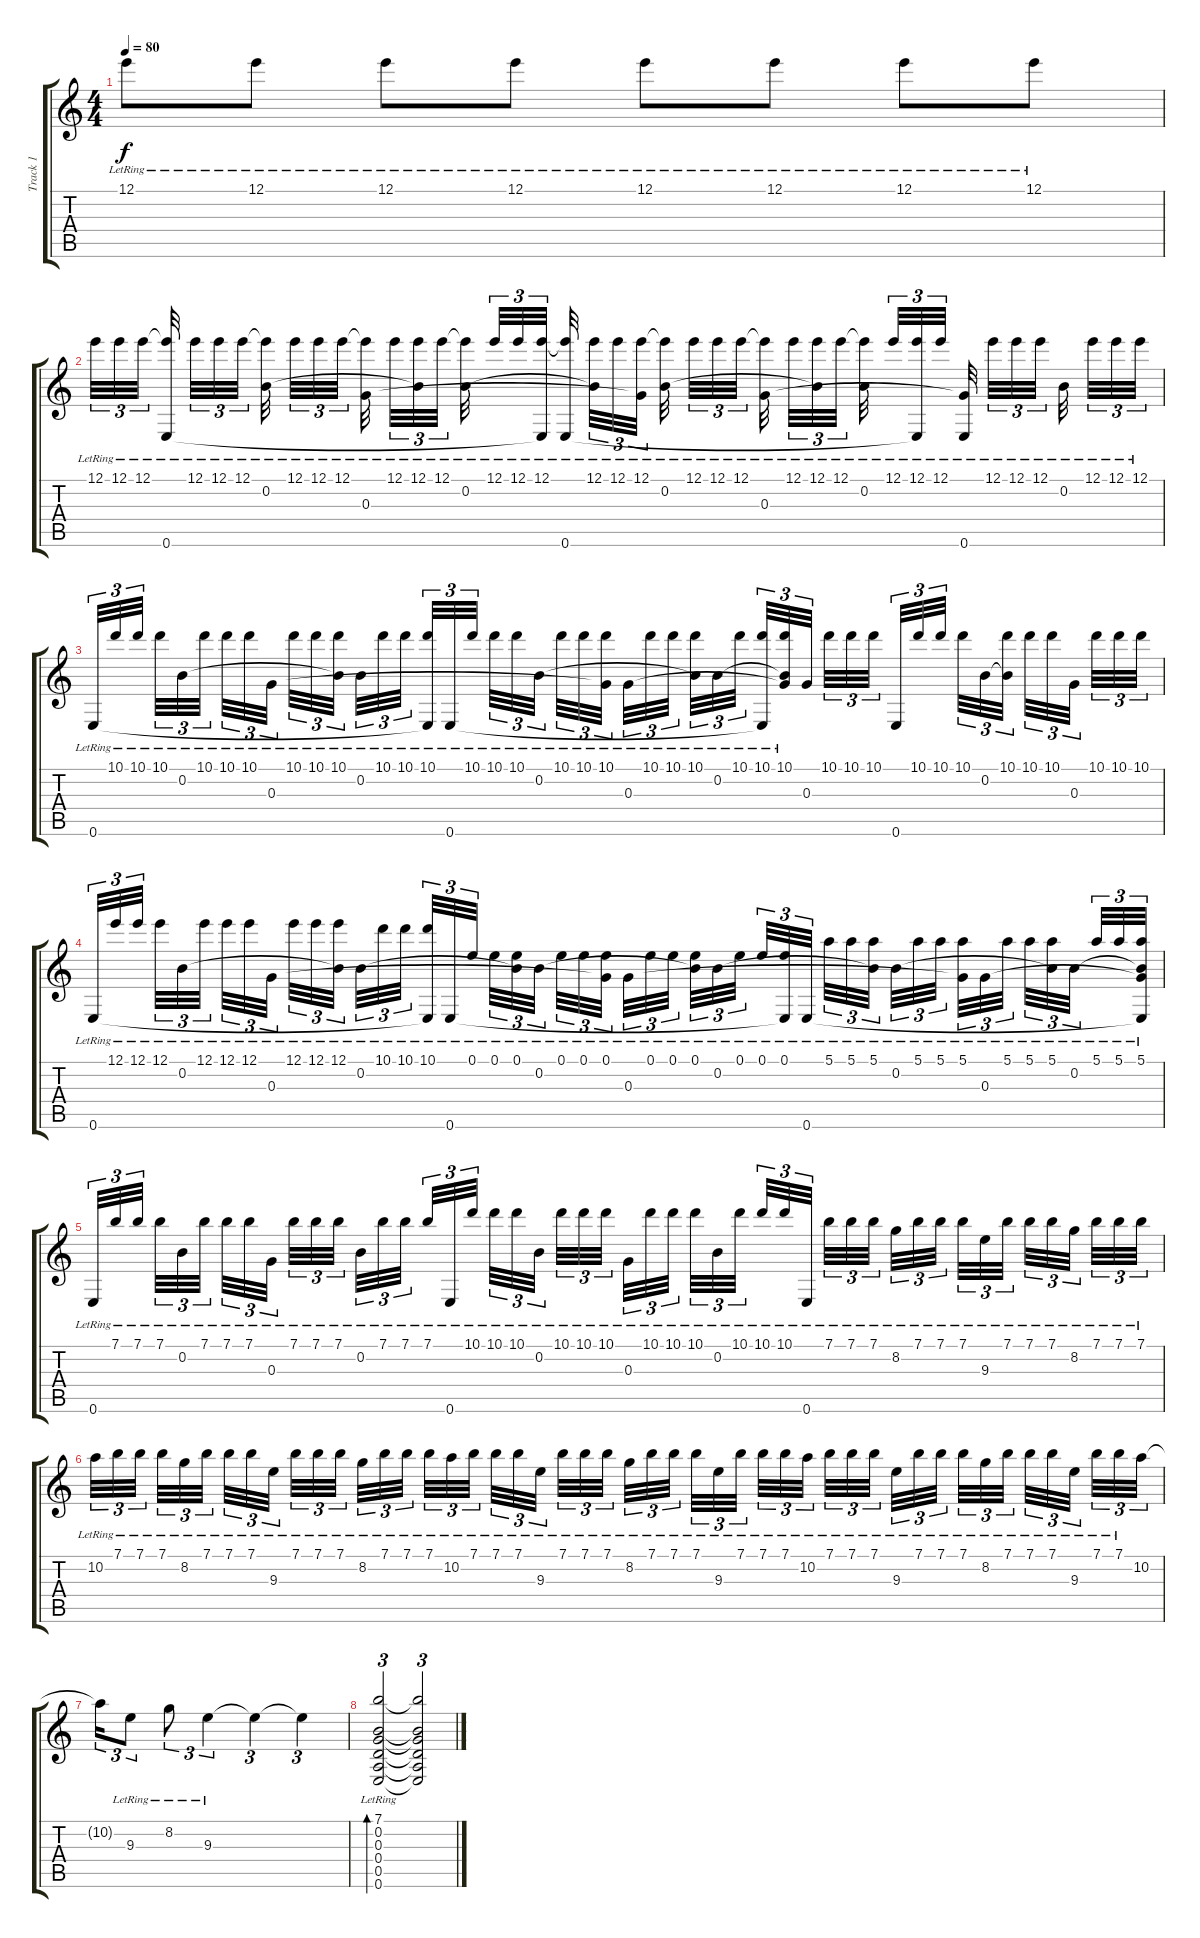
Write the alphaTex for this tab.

\track ("Track 1" "Track 1") {instrument acousticguitarnylon}
\staff {score tabs}
\tuning (E4 B3 G3 D3 A2 E2) {hide}
\ts (4 4)
\tempo 80
\clef g2
\ks c
12.1{lr}.8{dy f} 12.1{lr}.8 12.1{lr}.8 12.1{lr}.8 12.1{lr}.8 12.1{lr}.8 12.1{lr}.8 12.1{lr}.8 |
12.1{lr}.32{tu (3 2)} 12.1{lr}.32{tu (3 2)} 12.1{lr}.32{tu (3 2) beam splitsecondary} (12.1{t} 0.6{lr}).32{beam splitsecondary} 12.1{lr}.32{tu (3 2)} 12.1{lr}.32{tu (3 2)} 12.1{lr}.32{tu (3 2) beam splitsecondary} (12.1{t} 0.2{lr}).32{beam splitsecondary} 12.1{lr}.32{tu (3 2)} 12.1{lr}.32{tu (3 2)} 12.1{lr}.32{tu (3 2)} (12.1{t} 0.3{lr}).32{beam splitsecondary} 12.1{lr}.32{tu (3 2)} (12.1{lr} 0.2{t}).32{tu (3 2)} 12.1{lr}.32{tu (3 2) beam splitsecondary} (12.1{t} 0.2{lr}).32{beam splitsecondary} 12.1{lr}.32{tu (3 2)} 12.1{lr}.32{tu (3 2)} (12.1{lr} 0.6{t}).32{tu (3 2) beam splitsecondary} (12.1{t} 0.6{lr}).32{beam splitsecondary} (12.1{lr} 0.2{t}).32{tu (3 2)} 12.1{lr}.32{tu (3 2)} (12.1{lr} 0.3{t}).32{tu (3 2) beam splitsecondary} (12.1{t} 0.2{lr}).32{beam splitsecondary} 12.1{lr}.32{tu (3 2)} 12.1{lr}.32{tu (3 2)} 12.1{lr}.32{tu (3 2) beam splitsecondary} (12.1{t} 0.3{lr}).32{beam splitsecondary} 12.1{lr}.32{tu (3 2)} (12.1{lr} 0.2{t}).32{tu (3 2)} 12.1{lr}.32{tu (3 2) beam splitsecondary} (12.1{t} 0.2{lr}).32 12.1{lr}.32{tu (3 2)} (12.1{lr} 0.6{t}).32{tu (3 2)} 12.1{lr}.32{tu (3 2) beam splitsecondary} (0.3{t} 0.6{lr}).32{beam splitsecondary} 12.1{lr}.32{tu (3 2)} 12.1{lr}.32{tu (3 2)} 12.1{lr}.32{tu (3 2) beam splitsecondary} 0.2{lr}.32{beam splitsecondary} 12.1{lr}.32{tu (3 2)} 12.1{lr}.32{tu (3 2)} 12.1{lr}.32{tu (3 2)} |
0.6{lr}.32{tu (3 2)} 10.1{lr}.32{tu (3 2)} 10.1{lr}.32{tu (3 2) beam splitsecondary} 10.1{lr}.32{tu (3 2)} 0.2{lr}.32{tu (3 2)} 10.1{lr}.32{tu (3 2) beam splitsecondary} 10.1{lr}.32{tu (3 2)} 10.1{lr}.32{tu (3 2)} 0.3{lr}.32{tu (3 2) beam splitsecondary} 10.1{lr}.32{tu (3 2)} 10.1{lr}.32{tu (3 2)} (10.1{lr} 0.2{t}).32{tu (3 2)} 0.2{lr}.32{tu (3 2)} 10.1{lr}.32{tu (3 2)} 10.1{lr}.32{tu (3 2) beam splitsecondary} (10.1{lr} 0.6{t}).32{tu (3 2)} 0.6{lr}.32{tu (3 2)} 10.1{lr}.32{tu (3 2) beam splitsecondary} 10.1{lr}.32{tu (3 2)} 10.1{lr}.32{tu (3 2)} 0.2{lr}.32{tu (3 2) beam splitsecondary} 10.1{lr}.32{tu (3 2)} 10.1{lr}.32{tu (3 2)} (10.1{lr} 0.3{t}).32{tu (3 2)} 0.3{lr}.32{tu (3 2)} 10.1{lr}.32{tu (3 2)} 10.1{lr}.32{tu (3 2) beam splitsecondary} (10.1{lr} 0.2{t}).32{tu (3 2)} 0.2{lr}.32{tu (3 2)} 10.1{lr}.32{tu (3 2) beam splitsecondary} (10.1{lr} 0.6{t}).32{tu (3 2)} (10.1{lr} 0.2{t} 0.3{t}).32{tu (3 2)} 0.3.32{tu (3 2) beam splitsecondary} 10.1.32{tu (3 2)} 10.1.32{tu (3 2)} 10.1.32{tu (3 2)} 0.6.32{tu (3 2)} 10.1.32{tu (3 2)} 10.1.32{tu (3 2) beam splitsecondary} 10.1.32{tu (3 2)} 0.2.32{tu (3 2)} (10.1 0.2{t}).32{tu (3 2) beam splitsecondary} 10.1.32{tu (3 2)} 10.1.32{tu (3 2)} 0.3.32{tu (3 2) beam splitsecondary} 10.1.32{tu (3 2)} 10.1.32{tu (3 2)} 10.1.32{tu (3 2)} |
0.6{lr}.32{tu (3 2)} 12.1{lr}.32{tu (3 2)} 12.1{lr}.32{tu (3 2) beam splitsecondary} 12.1{lr}.32{tu (3 2)} 0.2{lr}.32{tu (3 2)} 12.1{lr}.32{tu (3 2) beam splitsecondary} 12.1{lr}.32{tu (3 2)} 12.1{lr}.32{tu (3 2)} 0.3{lr}.32{tu (3 2) beam splitsecondary} 12.1{lr}.32{tu (3 2)} 12.1{lr}.32{tu (3 2)} (12.1{lr} 0.2{t}).32{tu (3 2)} 0.2{lr}.32{tu (3 2)} 10.1{lr}.32{tu (3 2)} 10.1{lr}.32{tu (3 2) beam splitsecondary} (10.1{lr} 0.6{t}).32{tu (3 2)} 0.6{lr}.32{tu (3 2)} 0.1{lr}.32{tu (3 2) beam splitsecondary} 0.1{lr}.32{tu (3 2)} (0.1{lr} 0.2{t}).32{tu (3 2)} 0.2{lr}.32{tu (3 2) beam splitsecondary} 0.1{lr}.32{tu (3 2)} 0.1{lr}.32{tu (3 2)} (0.1{lr} 0.3{t}).32{tu (3 2)} 0.3{lr}.32{tu (3 2)} 0.1{lr}.32{tu (3 2)} 0.1{lr}.32{tu (3 2) beam splitsecondary} (0.1{lr} 0.2{t}).32{tu (3 2)} 0.2{lr}.32{tu (3 2)} 0.1{lr}.32{tu (3 2) beam splitsecondary} 0.1{lr}.32{tu (3 2)} (0.1{lr} 0.6{t}).32{tu (3 2)} 0.6{lr}.32{tu (3 2) beam splitsecondary} 5.1{lr}.32{tu (3 2)} 5.1{lr}.32{tu (3 2)} (5.1{lr} 0.2{t}).32{tu (3 2)} 0.2{lr}.32{tu (3 2)} 5.1{lr}.32{tu (3 2)} 5.1{lr}.32{tu (3 2) beam splitsecondary} (5.1{lr} 0.3{t}).32{tu (3 2)} 0.3{lr}.32{tu (3 2)} 5.1{lr}.32{tu (3 2) beam splitsecondary} 5.1{lr}.32{tu (3 2)} (5.1{lr} 0.2{t}).32{tu (3 2)} 0.2{lr}.32{tu (3 2) beam splitsecondary} 5.1{lr}.32{tu (3 2)} 5.1{lr}.32{tu (3 2)} (5.1{lr} 0.2{t} 0.3{t} 0.6{t}).32{tu (3 2)} |
0.6{lr}.32{tu (3 2)} 7.1{lr}.32{tu (3 2)} 7.1{lr}.32{tu (3 2) beam splitsecondary} 7.1{lr}.32{tu (3 2)} 0.2{lr}.32{tu (3 2)} 7.1{lr}.32{tu (3 2) beam splitsecondary} 7.1{lr}.32{tu (3 2)} 7.1{lr}.32{tu (3 2)} 0.3{lr}.32{tu (3 2) beam splitsecondary} 7.1{lr}.32{tu (3 2)} 7.1{lr}.32{tu (3 2)} 7.1{lr}.32{tu (3 2)} 0.2{lr}.32{tu (3 2)} 7.1{lr}.32{tu (3 2)} 7.1{lr}.32{tu (3 2) beam splitsecondary} 7.1{lr}.32{tu (3 2)} 0.6{lr}.32{tu (3 2)} 10.1{lr}.32{tu (3 2) beam splitsecondary} 10.1{lr}.32{tu (3 2)} 10.1{lr}.32{tu (3 2)} 0.2{lr}.32{tu (3 2) beam splitsecondary} 10.1{lr}.32{tu (3 2)} 10.1{lr}.32{tu (3 2)} 10.1{lr}.32{tu (3 2)} 0.3{lr}.32{tu (3 2)} 10.1{lr}.32{tu (3 2)} 10.1{lr}.32{tu (3 2) beam splitsecondary} 10.1{lr}.32{tu (3 2)} 0.2{lr}.32{tu (3 2)} 10.1{lr}.32{tu (3 2) beam splitsecondary} 10.1{lr}.32{tu (3 2)} 10.1{lr}.32{tu (3 2)} 0.6{lr}.32{tu (3 2) beam splitsecondary} 7.1{lr}.32{tu (3 2)} 7.1{lr}.32{tu (3 2)} 7.1{lr}.32{tu (3 2)} 8.2{lr}.32{tu (3 2)} 7.1{lr}.32{tu (3 2)} 7.1{lr}.32{tu (3 2) beam splitsecondary} 7.1{lr}.32{tu (3 2)} 9.3{lr}.32{tu (3 2)} 7.1{lr}.32{tu (3 2) beam splitsecondary} 7.1{lr}.32{tu (3 2)} 7.1{lr}.32{tu (3 2)} 8.2{lr}.32{tu (3 2) beam splitsecondary} 7.1{lr}.32{tu (3 2)} 7.1{lr}.32{tu (3 2)} 7.1{lr}.32{tu (3 2)} |
10.2{lr}.32{tu (3 2)} 7.1{lr}.32{tu (3 2)} 7.1{lr}.32{tu (3 2) beam splitsecondary} 7.1{lr}.32{tu (3 2)} 8.2{lr}.32{tu (3 2)} 7.1{lr}.32{tu (3 2) beam splitsecondary} 7.1{lr}.32{tu (3 2)} 7.1{lr}.32{tu (3 2)} 9.3{lr}.32{tu (3 2) beam splitsecondary} 7.1{lr}.32{tu (3 2)} 7.1{lr}.32{tu (3 2)} 7.1{lr}.32{tu (3 2)} 8.2{lr}.32{tu (3 2)} 7.1{lr}.32{tu (3 2)} 7.1{lr}.32{tu (3 2) beam splitsecondary} 7.1{lr}.32{tu (3 2)} 10.2{lr}.32{tu (3 2)} 7.1{lr}.32{tu (3 2) beam splitsecondary} 7.1{lr}.32{tu (3 2)} 7.1{lr}.32{tu (3 2)} 9.3{lr}.32{tu (3 2) beam splitsecondary} 7.1{lr}.32{tu (3 2)} 7.1{lr}.32{tu (3 2)} 7.1{lr}.32{tu (3 2)} 8.2{lr}.32{tu (3 2)} 7.1{lr}.32{tu (3 2)} 7.1{lr}.32{tu (3 2) beam splitsecondary} 7.1{lr}.32{tu (3 2)} 9.3{lr}.32{tu (3 2)} 7.1{lr}.32{tu (3 2) beam splitsecondary} 7.1{lr}.32{tu (3 2)} 7.1{lr}.32{tu (3 2)} 10.2{lr}.32{tu (3 2) beam splitsecondary} 7.1{lr}.32{tu (3 2)} 7.1{lr}.32{tu (3 2)} 7.1{lr}.32{tu (3 2)} 9.3{lr}.32{tu (3 2)} 7.1{lr}.32{tu (3 2)} 7.1{lr}.32{tu (3 2) beam splitsecondary} 7.1{lr}.32{tu (3 2)} 8.2{lr}.32{tu (3 2)} 7.1{lr}.32{tu (3 2) beam splitsecondary} 7.1{lr}.32{tu (3 2)} 7.1{lr}.32{tu (3 2)} 9.3{lr}.32{tu (3 2) beam splitsecondary} 7.1{lr}.32{tu (3 2)} 7.1{lr}.32{tu (3 2)} 10.2.32{tu (3 2)} |
10.2{t}.16{tu (3 2)} 9.3{lr}.8{tu (3 2)} 8.2{lr}.8{tu (3 2)} 9.3{lr}.4{tu (3 2)} 9.3{t}.4{tu (3 2)} 9.3{t}.4{tu (3 2)} |
(7.1{lr} 0.2{lr} 0.3{lr} 0.4{lr} 0.5{lr} 0.6{lr}).2{tu (3 2) bd 480} (7.1{t} 0.2{t} 0.3{t} 0.4{t} 0.5{t} 0.6{t}).2{tu (3 2)}
